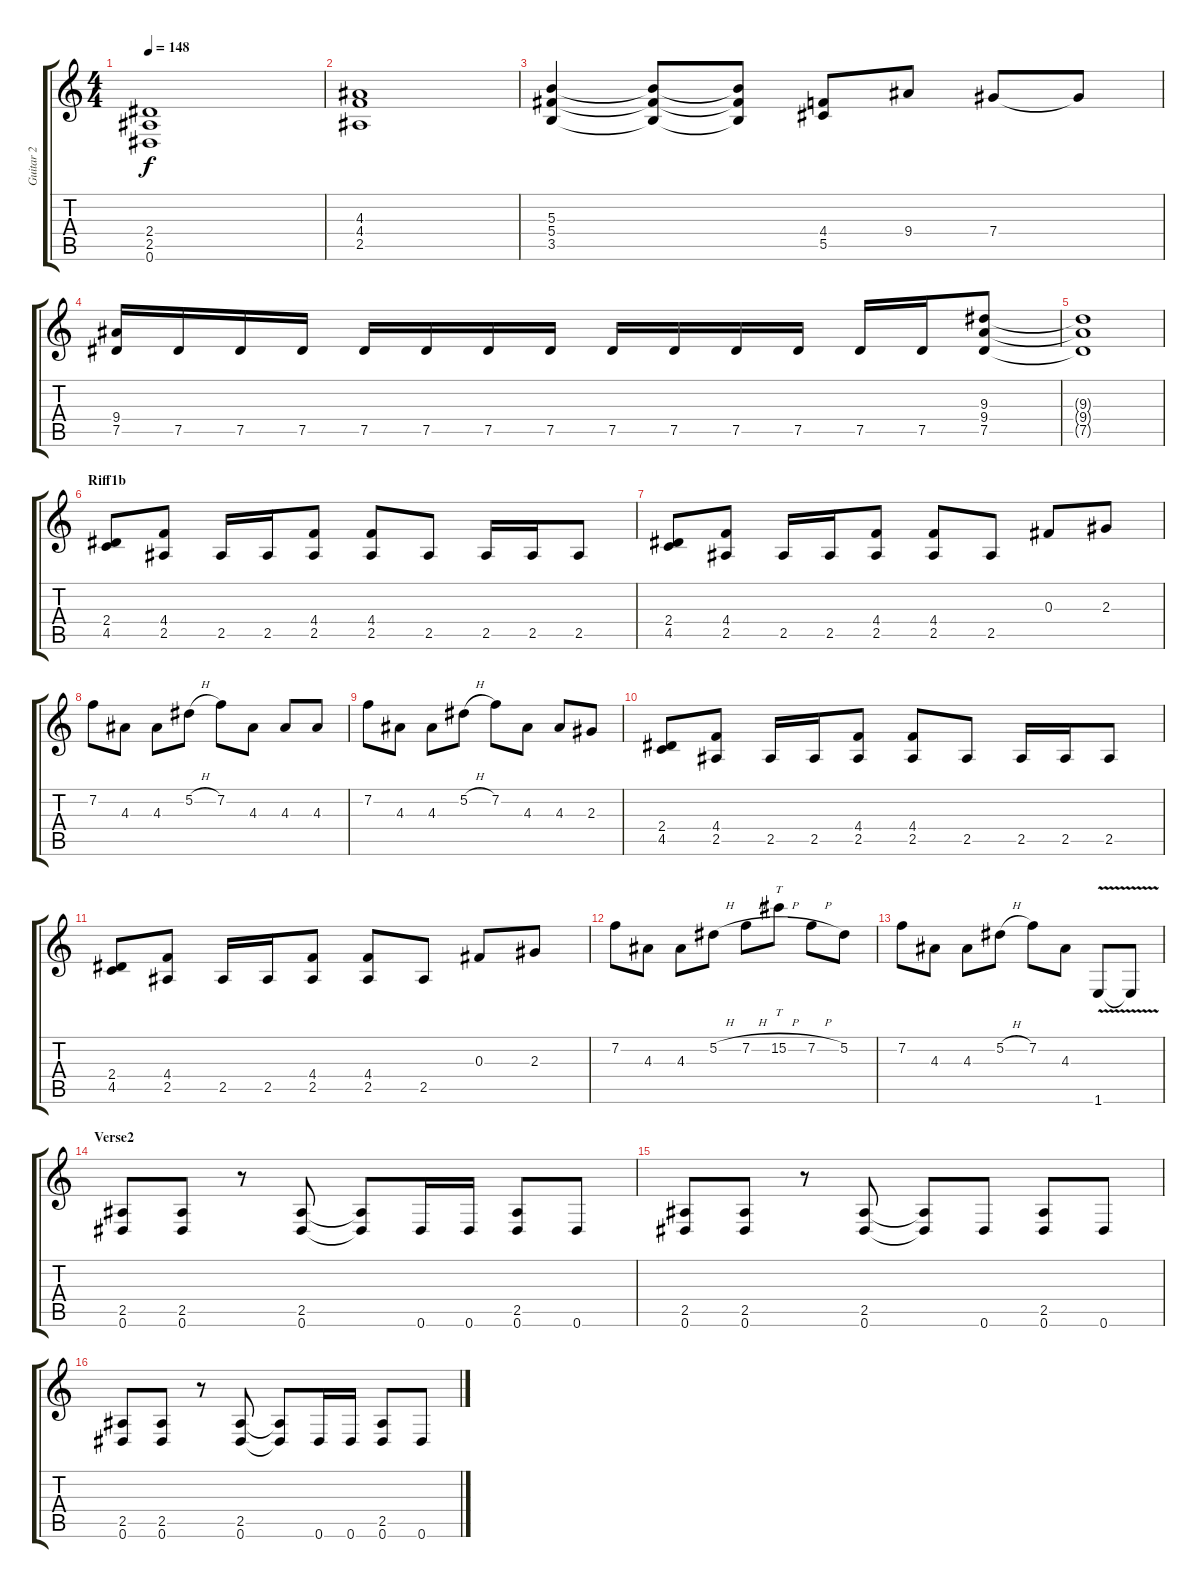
\track ("Guitar 2" "Guitar 2") {instrument distortionguitar}
\staff {score tabs}
\tuning (Eb4 Bb3 Gb3 Db3 Ab2 Eb2) {hide}
\ts (4 4)
\tempo 148
\clef g2
\ks c
(2.4{t} 2.5{t} 0.6{t}).1{dy f} |
(4.3 4.4 2.5).1 |
(5.3 5.4 3.5).4 (5.3{t} 5.4{t} 3.5{t}).8 (5.3{t} 5.4{t} 3.5{t}).8 (4.4 5.5).8 9.4.8 7.4.8 7.4{t}.8 |
(9.4 7.5).16 7.5.16 7.5.16 7.5.16 7.5.16 7.5.16 7.5.16 7.5.16 7.5.16 7.5.16 7.5.16 7.5.16 7.5.16 7.5.16 (9.3 9.4 7.5).8 |
(9.3{t} 9.4{t} 7.5{t}).1 |
\section ("" "Riff1b")
(2.4 4.5).8 (4.4 2.5).8 2.5.16 2.5.16 (4.4 2.5).8 (4.4 2.5).8 2.5.8 2.5.16 2.5.16 2.5.8 |
(2.4 4.5).8 (4.4 2.5).8 2.5.16 2.5.16 (4.4 2.5).8 (4.4 2.5).8 2.5.8 0.3.8 2.3.8 |
7.2.8 4.3.8 4.3.8 5.2{h}.8 7.2.8 4.3.8 4.3.8 4.3.8 |
7.2.8 4.3.8 4.3.8 5.2{h}.8 7.2.8 4.3.8 4.3.8 2.3.8 |
(2.4 4.5).8 (4.4 2.5).8 2.5.16 2.5.16 (4.4 2.5).8 (4.4 2.5).8 2.5.8 2.5.16 2.5.16 2.5.8 |
(2.4 4.5).8 (4.4 2.5).8 2.5.16 2.5.16 (4.4 2.5).8 (4.4 2.5).8 2.5.8 0.3.8 2.3.8 |
7.2.8 4.3.8 4.3.8 5.2{h}.8 7.2{h}.8 15.2{h}.8{tt} 7.2{h}.8 5.2.8 |
7.2.8 4.3.8 4.3.8 5.2{h}.8 7.2.8 4.3.8 1.6{v}.8 1.6{t}.8 |
\section ("" "Verse2")
(2.5 0.6).8 (2.5 0.6).8 r.8 (2.5 0.6).8 (2.5{t} 0.6{t}).8 0.6.16 0.6.16 (2.5 0.6).8 0.6.8 |
(2.5 0.6).8 (2.5 0.6).8 r.8 (2.5 0.6).8 (2.5{t} 0.6{t}).8 0.6.8 (2.5 0.6).8 0.6.8 |
(2.5 0.6).8 (2.5 0.6).8 r.8 (2.5 0.6).8 (2.5{t} 0.6{t}).8 0.6.16 0.6.16 (2.5 0.6).8 0.6.8
